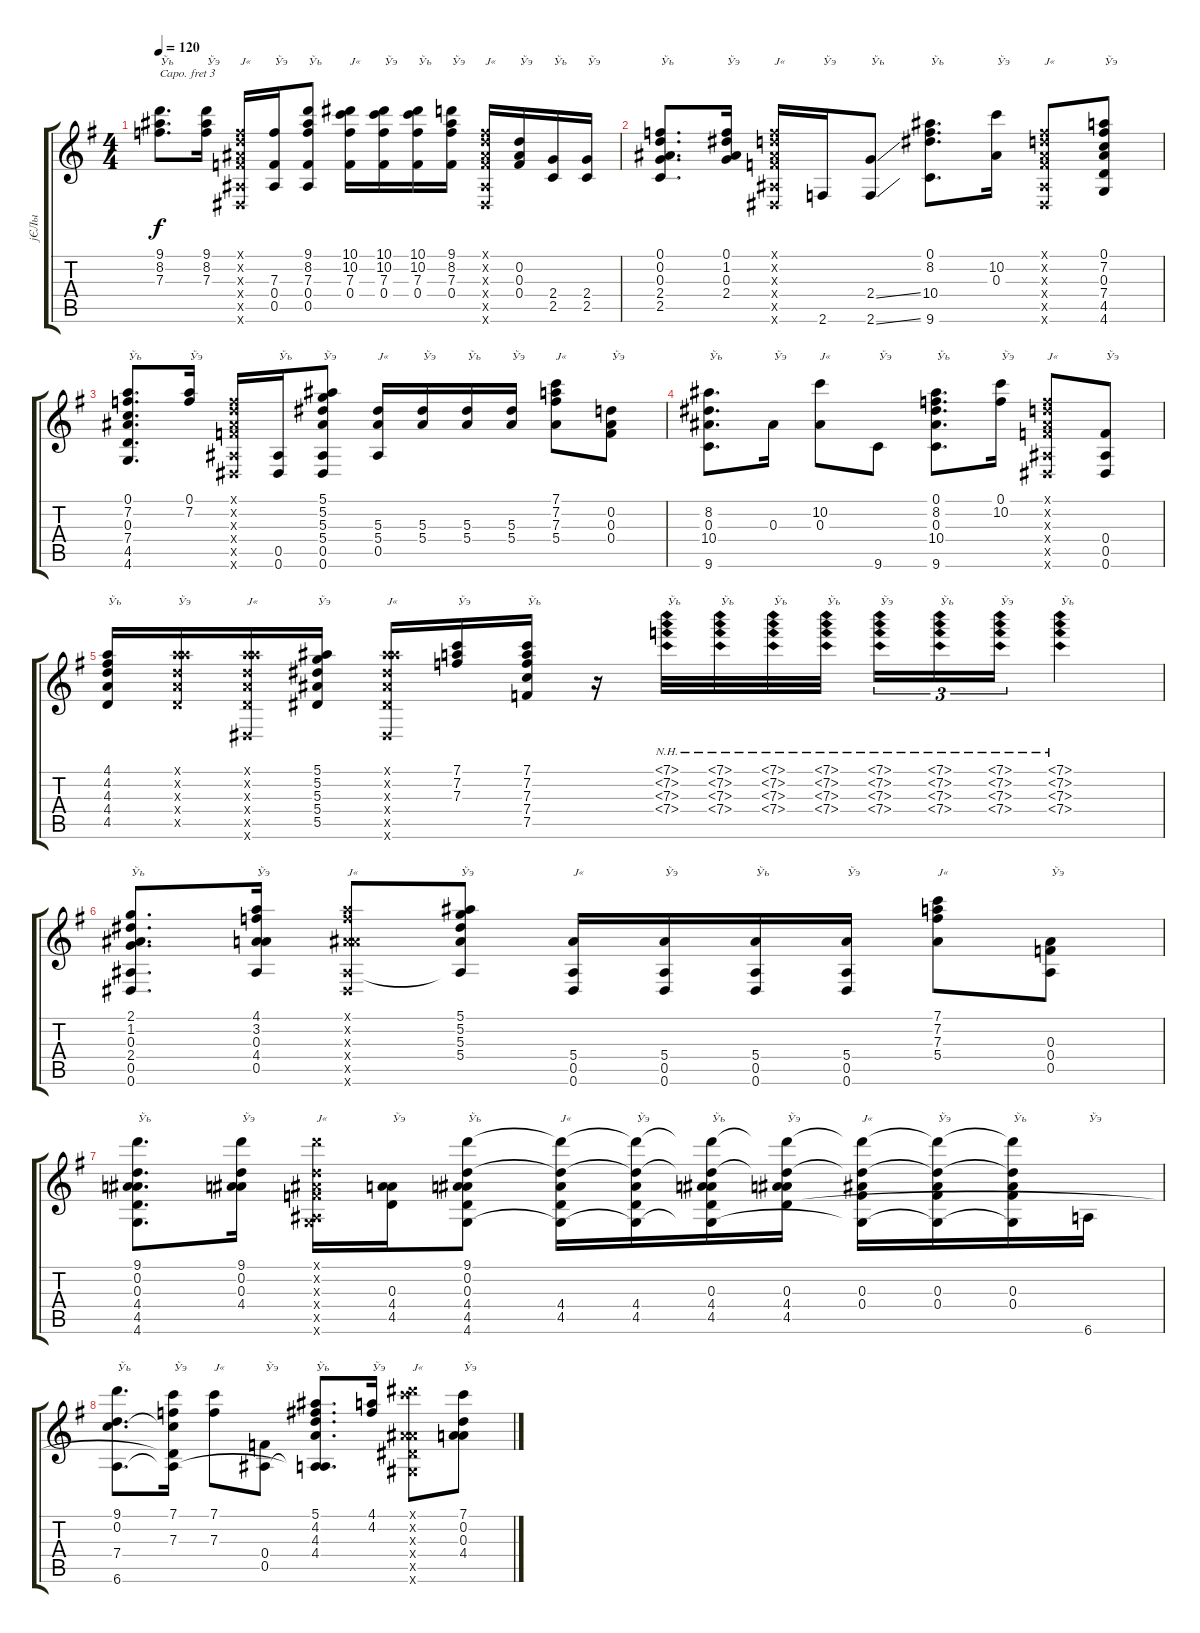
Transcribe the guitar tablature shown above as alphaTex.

\track ("јЄЛы" "јЄЛы") {instrument acousticguitarsteel}
\staff {score tabs}
\capo 3
\tuning (D4 B3 G3 D3 G2 C2) {hide}
\ts (4 4)
\tempo 120
\clef g2
\ks g
(9.1 8.2 7.3).8{d txt "Ўь" dy f} (9.1 8.2 7.3).16{txt "Ўэ"} (0.1{x} 0.2{x} 0.3{x} 0.4{x} 0.5{x} 0.6{x}).16{txt "Ј«"} (7.3 0.4 0.5).16{txt "Ўэ"} (9.1 8.2 7.3 0.4 0.5).8{txt "Ўь"} (10.1 10.2 7.3 0.4).16{txt "Ј«"} (10.1 10.2 7.3 0.4).16{txt "Ўэ"} (10.1 10.2 7.3 0.4).16{txt "Ўь"} (9.1 8.2 7.3 0.4).16{txt "Ўэ"} (0.1{x} 0.2{x} 0.3{x} 0.4{x} 0.5{x} 0.6{x}).16{txt "Ј«"} (0.2 0.3 0.4).16{txt "Ўэ"} (2.4 2.5).16{txt "Ўь"} (2.4 2.5).16{txt "Ўэ"} |
(0.1 0.2 0.3 2.4 2.5).8{d txt "Ўь"} (0.1 1.2 0.3 2.4).16{txt "Ўэ"} (0.1{x} 0.2{x} 0.3{x} 0.4{x} 0.5{x} 0.6{x}).16{txt "Ј«"} 2.6.16{txt "Ўэ"} (2.4{ss} 2.6{ss}).8{txt "Ўь"} (0.1 8.2 10.4 9.6).8{d txt "Ўь"} (10.2 0.3).16{txt "Ўэ"} (0.1{x} 0.2{x} 0.3{x} 0.4{x} 0.5{x} 0.6{x}).8{txt "Ј«"} (0.1 7.2 0.3 7.4 4.5 4.6).8{txt "Ўэ"} |
(0.1 7.2 0.3 7.4 4.5 4.6).8{d txt "Ўь"} (0.1 7.2).16{txt "Ўэ"} (0.1{x} 0.2{x} 0.3{x} 0.4{x} 0.5{x} 0.6{x}).16 (0.5 0.6).16{txt "Ўь"} (5.1 5.2 5.3 5.4 0.5 0.6).8{txt "Ўэ"} (5.3 5.4 0.5).16{txt "Ј«"} (5.3 5.4).16{txt "Ўэ"} (5.3 5.4).16{txt "Ўь"} (5.3 5.4).16{txt "Ўэ"} (7.1 7.2 7.3 5.4).8{txt "Ј«"} (0.2 0.3 0.4).8{txt "Ўэ"} |
(8.2 0.3 10.4 9.6).8{d txt "Ўь"} 0.3.16{txt "Ўэ"} (10.2 0.3).8{txt "Ј«"} 9.6.8{txt "Ўэ"} (0.1 8.2 0.3 10.4 9.6).8{d txt "Ўь"} (0.1 10.2).16{txt "Ўэ"} (0.1{x} 0.2{x} 0.3{x} 0.4{x} 0.5{x} 0.6{x}).8{txt "Ј«"} (0.4 0.5 0.6).8{txt "Ўэ"} |
(4.1 4.2 4.3 4.4 4.5).16{txt "Ўь"} (4.1{x} 7.2{x} 4.3{x} 4.4{x} 4.5{x}).16{txt "Ўэ"} (4.1{x} 7.2{x} 4.3{x} 4.4{x} 4.5{x} 0.6{x}).16{txt "Ј«"} (5.1 5.2 5.3 5.4 5.5).16{txt "Ўэ"} (5.1{x} 8.2{x} 5.3{x} 5.4{x} 5.5{x} 0.6{x}).16{txt "Ј«"} (7.1 7.2 7.3).16{txt "Ўэ"} (7.1 7.2 7.3 7.4 7.5).16{txt "Ўь"} r.16 (7.1{nh} 7.2{nh} 7.3{nh} 7.4{nh}).32{txt "Ўь"} (7.1{nh} 7.2{nh} 7.3{nh} 7.4{nh}).32{txt "Ўь"} (7.1{nh} 7.2{nh} 7.3{nh} 7.4{nh}).32{txt "Ўь"} (7.1{nh} 7.2{nh} 7.3{nh} 7.4{nh}).32{txt "Ўь" beam splitsecondary} (7.1{nh} 7.2{nh} 7.3{nh} 7.4{nh}).16{tu (3 2) txt "Ўэ"} (7.1{nh} 7.2{nh} 7.3{nh} 7.4{nh}).16{tu (3 2) txt "Ўь"} (7.1{nh} 7.2{nh} 7.3{nh} 7.4{nh}).16{tu (3 2) txt "Ўэ"} (7.1{nh} 7.2{nh} 7.3{nh} 7.4{nh}).4{txt "Ўь"} |
(2.1 1.2 0.3 2.4 0.5 0.6).8{d txt "Ўь"} (4.1 3.2 0.3 4.4 0.5).16{txt "Ўэ"} (4.1{x} 3.2{x} 0.3{x} 5.4{x} 0.5{x} 0.6{x}).8{txt "Ј«"} (5.1 5.2 5.3 5.4 0.5{t}).8{txt "Ўэ"} (5.4 0.5 0.6).16{txt "Ј«"} (5.4 0.5 0.6).16{txt "Ўэ"} (5.4 0.5 0.6).16{txt "Ўь"} (5.4 0.5 0.6).16{txt "Ўэ"} (7.1 7.2 7.3 5.4).8{txt "Ј«"} (0.3 0.4 0.5).8{txt "Ўэ"} |
(9.1 0.2 0.3 4.4 4.5 4.6).8{d txt "Ўь"} (9.1 0.2 0.3 4.4).16{txt "Ўэ"} (9.1{x} 0.2{x} 0.3{x} 0.4{x} 0.5{x} 4.6{x}).16{txt "Ј«"} (0.3 4.4 4.5).16{txt "Ўэ"} (9.1 0.2 0.3 4.4 4.5 4.6).8{txt "Ўь"} (9.1{t} 0.2{t} 4.4 4.5 4.6{t}).16{txt "Ј«"} (9.1{t} 0.2{t} 4.4 4.5 4.6{t}).16{txt "Ўэ"} (9.1{t} 0.2{t} 0.3 4.4 4.5 4.6{t}).16{txt "Ўь"} (9.1{t} 0.2{t} 0.3 4.4 4.5).16{txt "Ўэ"} (9.1{t} 0.2{t} 0.3 0.4 4.6{t}).16{txt "Ј«"} (9.1{t} 0.2{t} 0.3 0.4 4.6{t}).16{txt "Ўэ"} (9.1{t} 0.2{t} 0.3 0.4 4.6{t}).16{txt "Ўь"} 6.6.16{txt "Ўэ"} |
(9.1 0.2 7.4 6.6).8{d txt "Ўь"} (7.1 7.3 7.4{t} 4.5{t} 6.6{t}).16{txt "Ўэ"} (7.1 7.3).8{txt "Ј«"} (0.4 0.5).8{txt "Ўэ"} (5.1 4.2 4.3 4.4 0.5{t} 6.6{t}).8{d txt "Ўь"} (4.1 4.2).16{txt "Ўэ"} (10.1{x} 10.2{x} 0.3{x} 5.4{x} 5.5{x} 5.6{x}).8{txt "Ј«"} (7.1 0.2 0.3 4.4).8{txt "Ўэ"}
